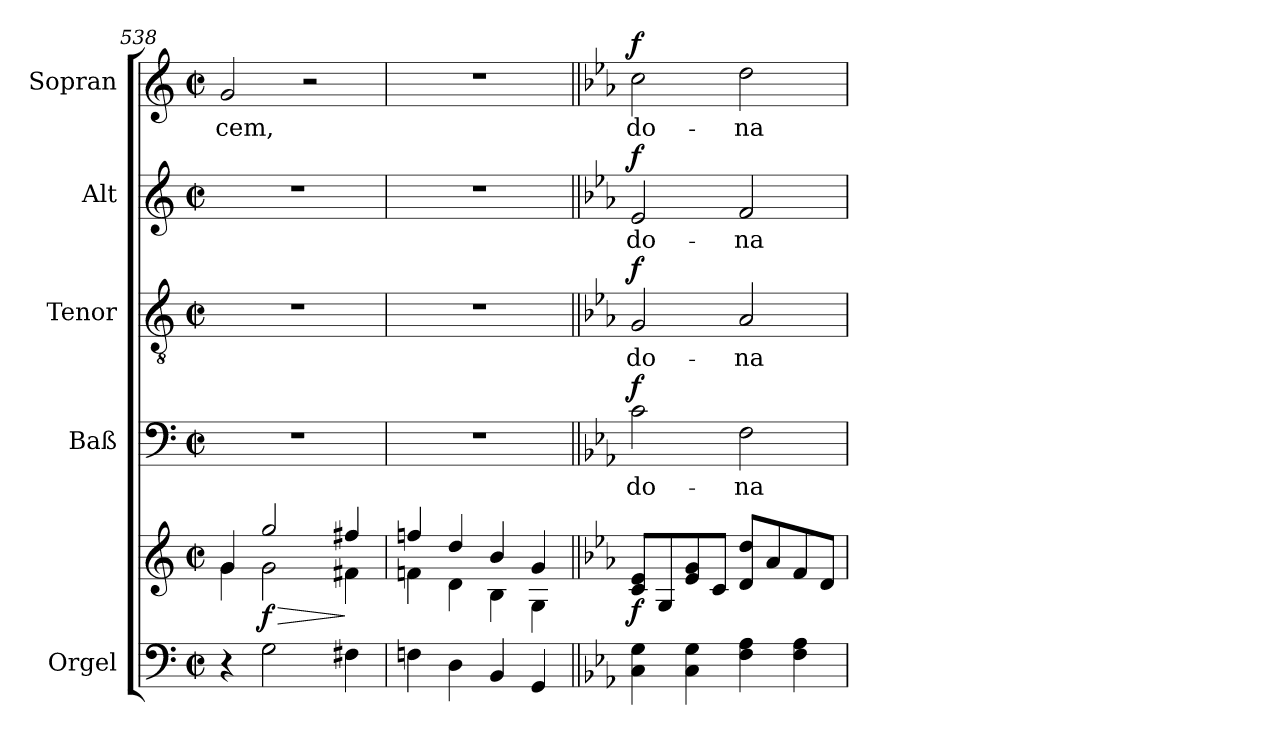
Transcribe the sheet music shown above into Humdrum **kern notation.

**kern	**kern	**dynam	**kern	**text	**dynam	**kern	**text	**dynam	**kern	**text	**dynam	**kern	**text	**dynam
*part5	*part5	*part5	*part4	*part4	*part4	*part3	*part3	*part3	*part2	*part2	*part2	*part1	*part1	*part1
*staff6	*staff5	*staff5/6	*staff4	*staff4	*staff4	*staff3	*staff3	*staff3	*staff2	*staff2	*staff2	*staff1	*staff1	*staff1
*I"Orgel	*	*	*I"Baß	*	*	*I"Tenor	*	*	*I"Alt	*	*	*I"Sopran	*	*
!!LO:PB:g=z
*clefF4	*clefG2	*	*clefF4	*	*	*clefGv2	*	*	*clefG2	*	*	*clefG2	*	*
*k[]	*k[]	*	*k[]	*	*	*k[]	*	*	*k[]	*	*	*k[]	*	*
*C:	*C:	*	*C:	*	*	*C:	*	*	*C:	*	*	*C:	*	*
*M2/2	*M2/2	*	*M2/2	*	*	*M2/2	*	*	*M2/2	*	*	*M2/2	*	*
*met(c|)	*met(c|)	*	*met(c|)	*	*	*met(c|)	*	*	*met(c|)	*	*	*met(c|)	*	*
=538	=538	=538	=538	=538	=538	=538	=538	=538	=538	=538	=538	=538	=538	=538
*	*^	*	*	*	*	*	*	*	*	*	*	*	*	*
!	!	!	!	!	!	!	!	!	!	!	!	!	!	!LO:LY:b	!
4r	4g/	4g\	.	1r	.	.	1r	.	.	1r	.	.	2g/	-cem,	.
!	!	!	!LO:HP:b	!	!	!	!	!	!	!	!	!	!	!	!
!	!	!	!LO:DY:n=1:b	!	!	!	!	!	!	!	!	!	!	!	!
2G\	2gg/	2g\	> f	.	.	.	.	.	.	.	.	.	.	.	.
.	.	.	.	.	.	.	.	.	.	.	.	.	2r	.	.
4F#X\	4ff#X/	4f#X\	]	.	.	.	.	.	.	.	.	.	.	.	.
=539	=539	=539	=539	=539	=539	=539	=539	=539	=539	=539	=539	=539	=539	=539	=539
4Fn\	4ffn/	4fn\	.	1r	.	.	1r	.	.	1r	.	.	1r	.	.
4D\	4dd/	4d\	.	.	.	.	.	.	.	.	.	.	.	.	.
4BB/	4b/	4B\	.	.	.	.	.	.	.	.	.	.	.	.	.
4GG/	4g/	4G\	.	.	.	.	.	.	.	.	.	.	.	.	.
*	*v	*v	*	*	*	*	*	*	*	*	*	*	*	*	*
=540||	=540||	=540||	=540||	=540||	=540||	=540||	=540||	=540||	=540||	=540||	=540||	=540||	=540||	=540||
*k[b-e-a-]	*k[b-e-a-]	*	*k[b-e-a-]	*	*	*k[b-e-a-]	*	*	*k[b-e-a-]	*	*	*k[b-e-a-]	*	*
*E-:	*E-:	*	*E-:	*	*	*E-:	*	*	*E-:	*	*	*E-:	*	*
*	*^	*	*	*	*	*	*	*	*	*	*	*	*	*
!	!	!	!LO:DY:b	!	!LO:LY:b	!LO:DY:a	!	!LO:LY:b	!LO:DY:a	!	!LO:LY:b	!LO:DY:a	!	!LO:LY:b	!LO:DY:a
*	*v	*v	*	*	*	*	*	*	*	*	*	*	*	*	*
4C\ 4G\	8c/ 8e-/L	f	2c\	do-	f	2G/	do-	f	2e-/	do-	f	2cc\	do-	f
.	8G/	.	.	.	.	.	.	.	.	.	.	.	.	.
4C\ 4G\	8e-/ 8g/	.	.	.	.	.	.	.	.	.	.	.	.	.
.	8c/J	.	.	.	.	.	.	.	.	.	.	.	.	.
!	!	!	!	!LO:LY:b	!	!	!LO:LY:b	!	!	!LO:LY:b	!	!	!LO:LY:b	!
4F\ 4A-\	8d/ 8dd/L	.	2F\	-na	.	2A-/	-na	.	2f/	-na	.	2dd\	-na	.
.	8a-/	.	.	.	.	.	.	.	.	.	.	.	.	.
4F\ 4A-\	8f/	.	.	.	.	.	.	.	.	.	.	.	.	.
.	8d/J	.	.	.	.	.	.	.	.	.	.	.	.	.
=	=	=	=	=	=	=	=	=	=	=	=	=	=	=
*-	*-	*-	*-	*-	*-	*-	*-	*-	*-	*-	*-	*-	*-	*-
